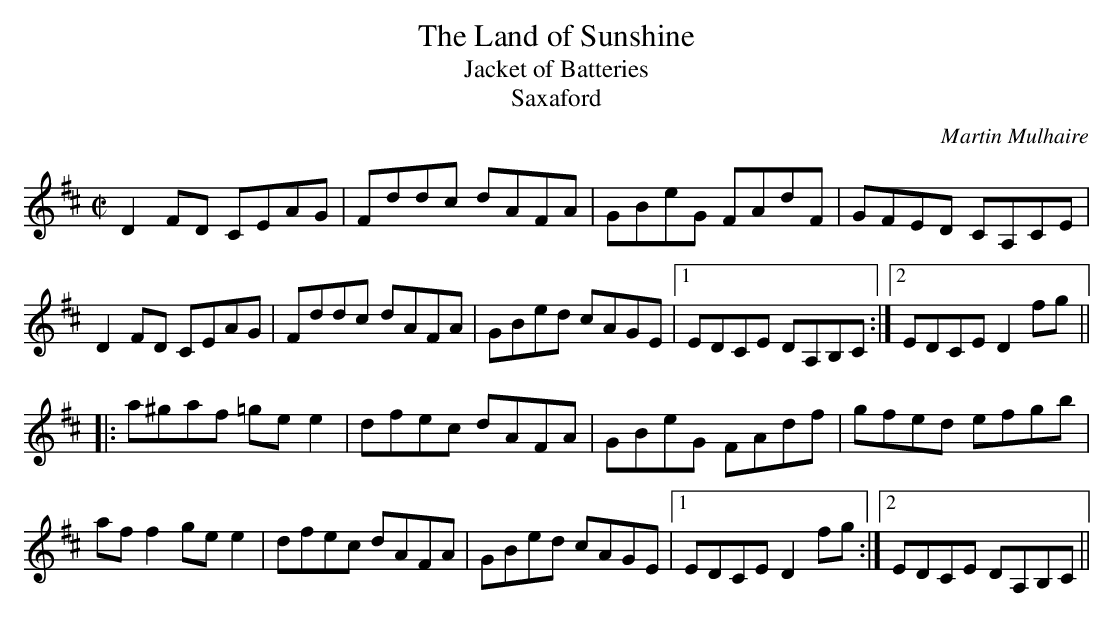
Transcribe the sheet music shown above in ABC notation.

X:1
T:Land of Sunshine, The
T:Jacket of Batteries
T:Saxaford
C:Martin Mulhaire
M:C|
K:D
D2FD CEAG|Fddc dAFA|GBeG FAdF|GFED CA,CE|
D2FD CEAG|Fddc dAFA|GBed cAGE|1 EDCE DA,B,C:|2 EDCE D2fg||
|:a^gaf =gee2|dfec dAFA|GBeG FAdf|gfed efgb|
aff2 gee2|dfec dAFA|GBed cAGE|1 EDCE D2fg:|2 EDCE DA,B,C||
